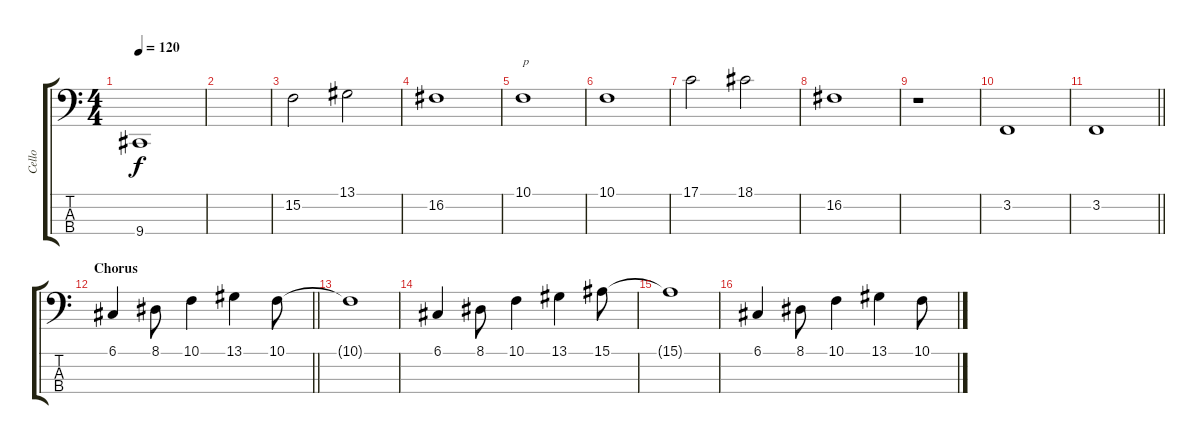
\track ("Cello" "Cello") {instrument cello}
\staff {score tabs}
\tuning (G2 D2 A1 E1) {hide}
\ts (4 4)
\tempo 120
\clef f4
\ks c
9.4.1{dy f} |
|
15.2.2 13.1.2 |
16.2.1 |
10.1.1{txt "p"} |
10.1.1 |
17.1.2 18.1.2 |
16.2.1 |
r.1 |
3.2.1 |
\barLineRight lightlight
3.2.1 |
\section ("" "Chorus")
\barLineRight lightlight
6.1.4 8.1.8 10.1.4 13.1.4 10.1.8 |
10.1{t}.1 |
6.1.4 8.1.8 10.1.4 13.1.4 15.1.8 |
15.1{t}.1 |
6.1.4 8.1.8 10.1.4 13.1.4 10.1.8
